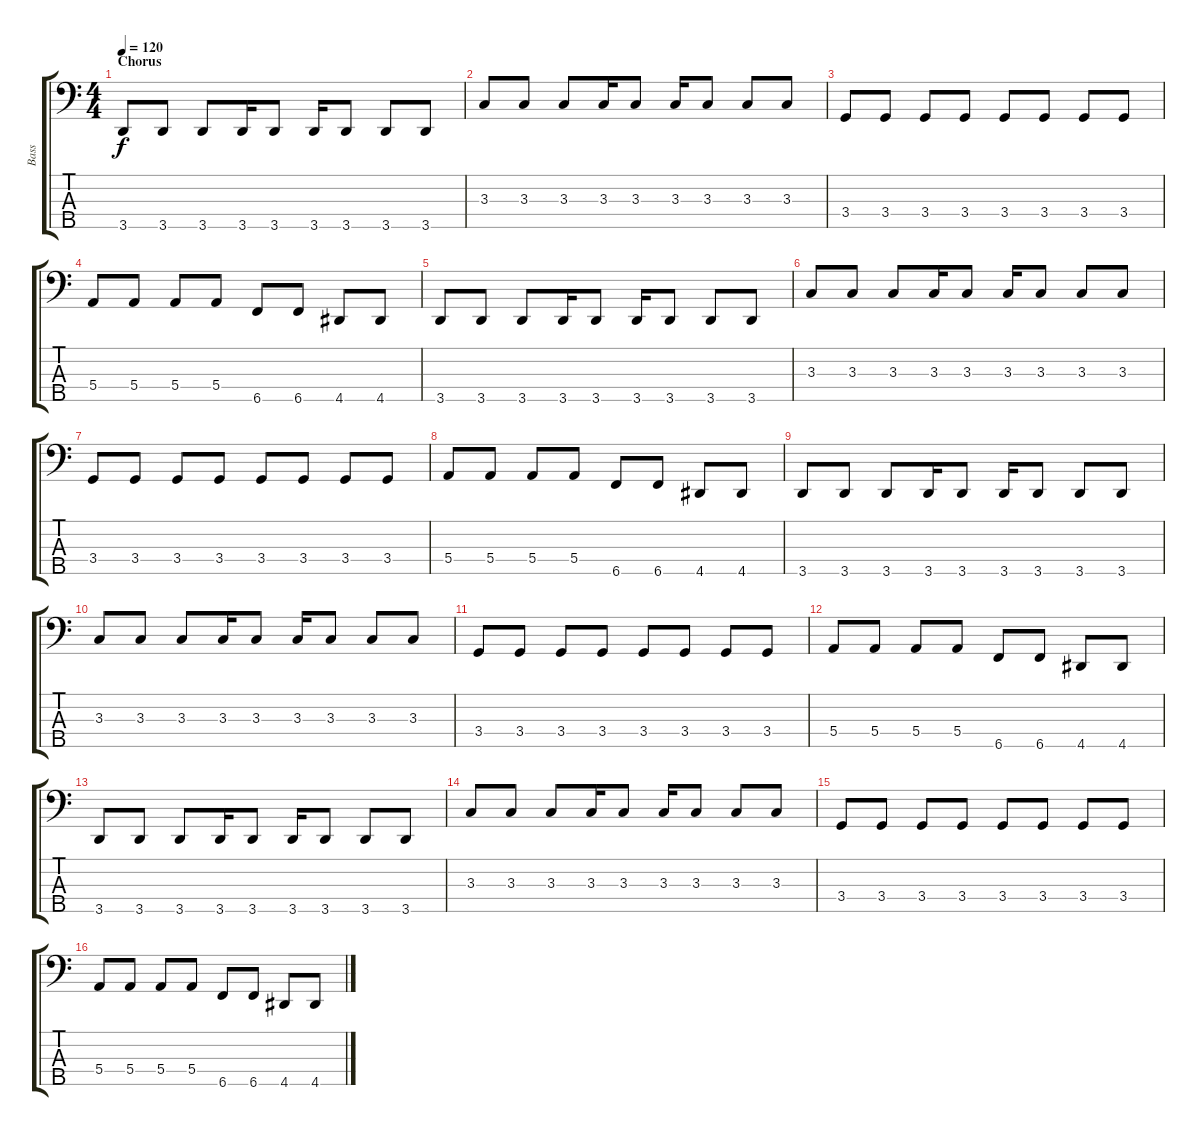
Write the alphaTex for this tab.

\track ("Bass" "Bass") {instrument electricbassfinger}
\staff {score tabs}
\tuning (G2 D2 A1 E1 B0) {hide}
\ts (4 4)
\section ("" "Chorus")
\tempo 120
\clef f4
\ks c
3.5.8{dy f} 3.5.8 3.5.8 3.5.16 3.5.8 3.5.16 3.5.8 3.5.8 3.5.8 |
3.3.8 3.3.8 3.3.8 3.3.16 3.3.8 3.3.16 3.3.8 3.3.8 3.3.8 |
3.4.8 3.4.8 3.4.8 3.4.8 3.4.8 3.4.8 3.4.8 3.4.8 |
5.4.8 5.4.8 5.4.8 5.4.8 6.5.8 6.5.8 4.5.8 4.5.8 |
3.5.8 3.5.8 3.5.8 3.5.16 3.5.8 3.5.16 3.5.8 3.5.8 3.5.8 |
3.3.8 3.3.8 3.3.8 3.3.16 3.3.8 3.3.16 3.3.8 3.3.8 3.3.8 |
3.4.8 3.4.8 3.4.8 3.4.8 3.4.8 3.4.8 3.4.8 3.4.8 |
5.4.8 5.4.8 5.4.8 5.4.8 6.5.8 6.5.8 4.5.8 4.5.8 |
3.5.8 3.5.8 3.5.8 3.5.16 3.5.8 3.5.16 3.5.8 3.5.8 3.5.8 |
3.3.8 3.3.8 3.3.8 3.3.16 3.3.8 3.3.16 3.3.8 3.3.8 3.3.8 |
3.4.8 3.4.8 3.4.8 3.4.8 3.4.8 3.4.8 3.4.8 3.4.8 |
5.4.8 5.4.8 5.4.8 5.4.8 6.5.8 6.5.8 4.5.8 4.5.8 |
3.5.8 3.5.8 3.5.8 3.5.16 3.5.8 3.5.16 3.5.8 3.5.8 3.5.8 |
3.3.8 3.3.8 3.3.8 3.3.16 3.3.8 3.3.16 3.3.8 3.3.8 3.3.8 |
3.4.8 3.4.8 3.4.8 3.4.8 3.4.8 3.4.8 3.4.8 3.4.8 |
5.4.8 5.4.8 5.4.8 5.4.8 6.5.8 6.5.8 4.5.8 4.5.8
